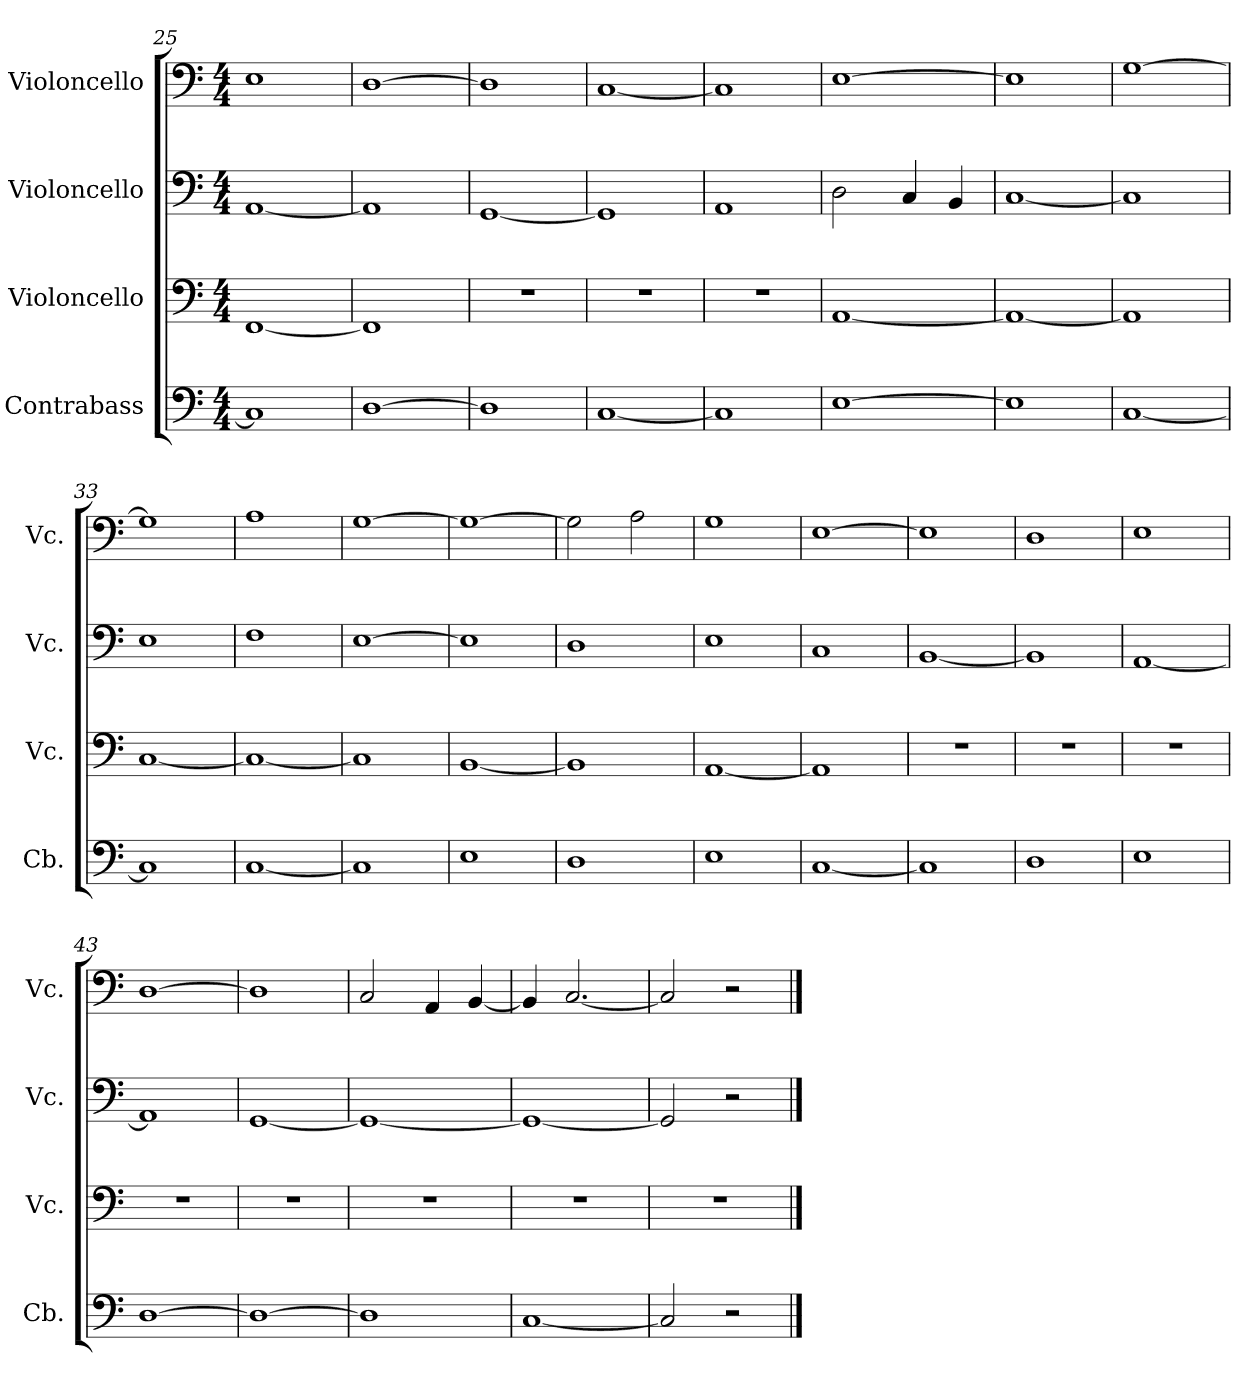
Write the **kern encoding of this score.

**kern	**kern	**kern	**kern
*part4	*part3	*part2	*part1
*staff4	*staff3	*staff2	*staff1
*I"Contrabass	*I"Violoncello	*I"Violoncello	*I"Violoncello
*I'Cb.	*I'Vc.	*I'Vc.	*I'Vc.
*clefF4	*clefF4	*clefF4	*clefF4
*ITrd7c12	*	*	*
*k[]	*k[]	*k[]	*k[]
*M4/4	*M4/4	*M4/4	*M4/4
=25	=25	=25	=25
1CC]	[1FF	[1AA	1E
=26	=26	=26	=26
[1DD	1FF]	1AA]	[1D
=27	=27	=27	=27
1DD]	1r	[1GG	1D]
=28	=28	=28	=28
[1CC	1r	1GG]	[1C
=29	=29	=29	=29
1CC]	1r	1AA	1C]
=30	=30	=30	=30
[1EE	[1AA	2D\	[1E
.	.	4C/	.
.	.	4BB/	.
=31	=31	=31	=31
1EE]	1AA_	[1C	1E]
!!LO:PB:g=z
=32	=32	=32	=32
[1CC	1AA]	1C]	[1G
=33	=33	=33	=33
1CC]	[1C	1E	1G]
=34	=34	=34	=34
[1CC	1C_	1F	1A
=35	=35	=35	=35
1CC]	1C]	[1E	[1G
=36	=36	=36	=36
1EE	[1BB	1E]	1G_
=37	=37	=37	=37
1DD	1BB]	1D	2G\]
.	.	.	2A\
=38	=38	=38	=38
1EE	[1AA	1E	1G
=39	=39	=39	=39
[1CC	1AA]	1C	[1E
=40	=40	=40	=40
1CC]	1r	[1BB	1E]
=41	=41	=41	=41
1DD	1r	1BB]	1D
=42	=42	=42	=42
1EE	1r	[1AA	1E
=43	=43	=43	=43
[1DD	1r	1AA]	[1D
=44	=44	=44	=44
1DD_	1r	[1GG	1D]
=45	=45	=45	=45
1DD]	1r	1GG_	2C/
.	.	.	4AA/
.	.	.	[4BB/
=46	=46	=46	=46
[1CC	1r	1GG_	4BB/]
.	.	.	[2.C/
!!LO:LB:g=z
=47	=47	=47	=47
2CC/]	1r	2GG/]	2C/]
2r	.	2r	2r
==	==	==	==
*-	*-	*-	*-
